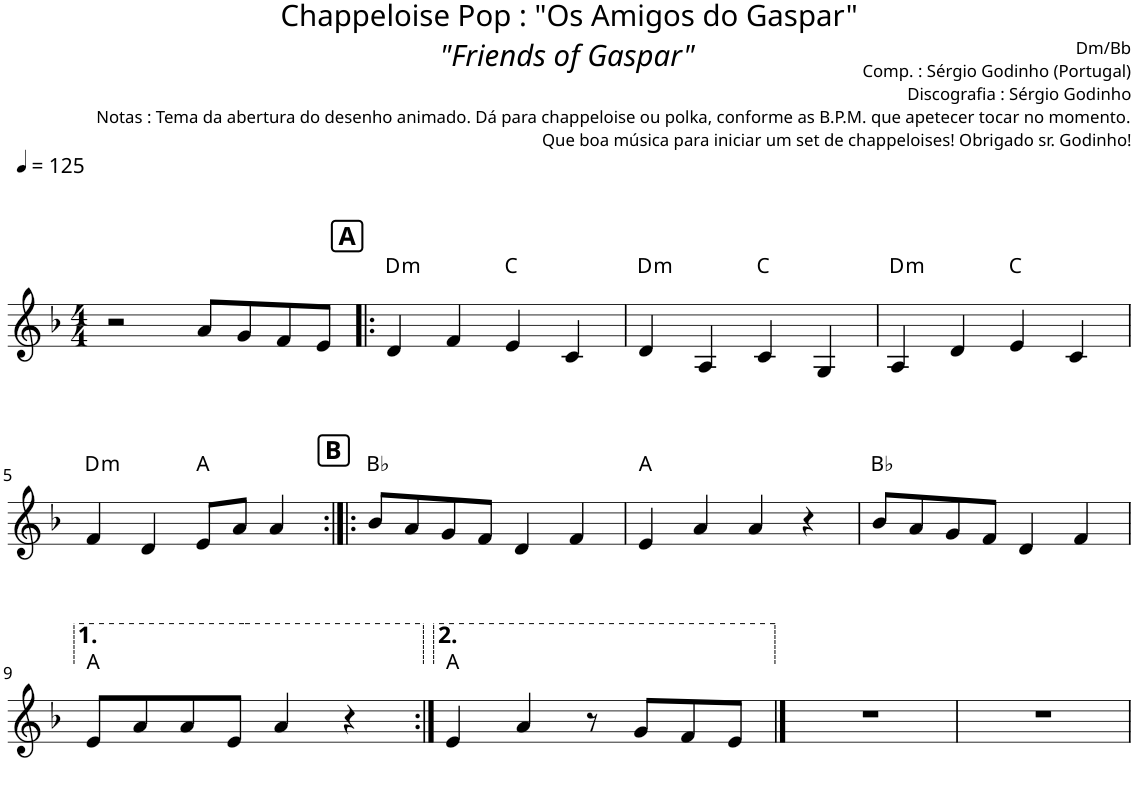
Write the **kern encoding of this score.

**kern	**harte
*part1	*part1
*staff1	*
*I"Piano	*
*I'Pno.	*
*clefG2	*
*k[b-]	*
*M4/4	*
*MM125	*
=1	=1
2r	.
8a/L	.
8g/	.
8f/	.
8e/J	.
!!LO:REH:place=s1:a:B:cj:fs=12:t=A
=2!|:	=2!|:
!	!LO:H:kt=m
4d/	D:min
4f/	.
4e/	C:maj
4c/	.
=3	=3
!	!LO:H:kt=m
4d/	D:min
4A/	.
4c/	C:maj
4G/	.
=4	=4
!	!LO:H:kt=m
4A/	D:min
4d/	.
4e/	C:maj
4c/	.
!!LO:LB:g=z
=5	=5
!	!LO:H:kt=m
4f/	D:min
4d/	.
8e/L	A:maj
8a/J	.
4a/	.
!!LO:REH:place=s1:a:B:cj:fs=12:t=B
=6:|!|:	=6:|!|:
8b-/L	Bb:maj
8a/	.
8g/	.
8f/J	.
4d/	.
4f/	.
=7	=7
4e/	A:maj
4a/	.
4a/	.
4r	.
=8	=8
8b-/L	Bb:maj
8a/	.
8g/	.
8f/J	.
4d/	.
4f/	.
!!LO:LB:g=z
=9	=9
8e/L	A:maj
8a/	.
8a/	.
8e/J	.
4a/	.
4r	.
=10:|!	=10:|!
4e/	A:maj
4a/	.
8r	.
8g/L	.
8f/	.
8e/J	.
==11	==11
1r	.
=12	=12
1r	.
=	=
*-	*-
